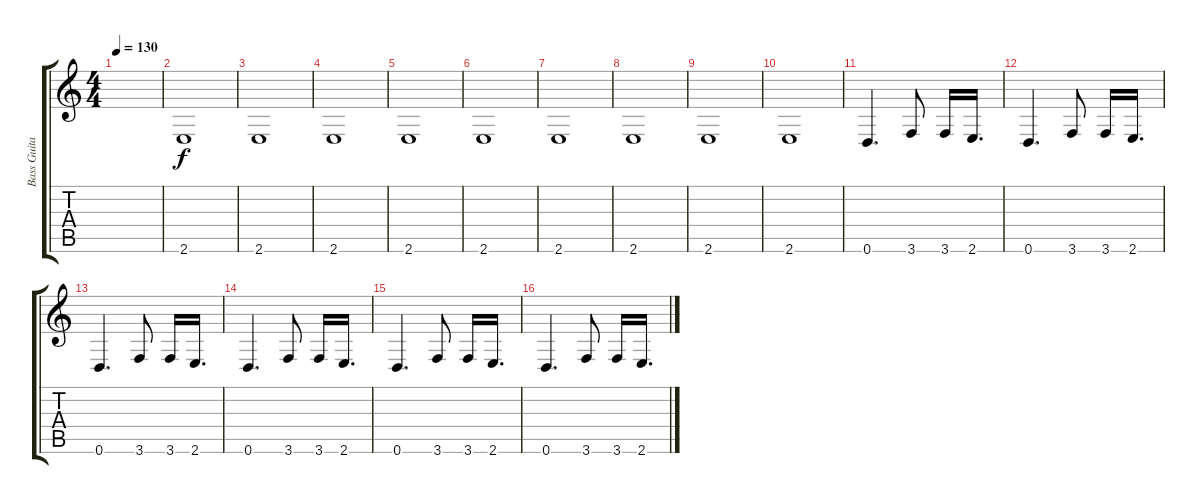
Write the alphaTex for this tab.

\track ("Bass Guitar (Drop D)" "Bass Guita") {instrument electricbasspick}
\staff {score tabs}
\tuning (E4 B3 G3 D3 A2 D2) {hide}
\ts (4 4)
\tempo 130
\clef g2
\ks c
|
2.6.1 |
2.6.1 |
2.6.1 |
2.6.1 |
2.6.1 |
2.6.1 |
2.6.1 |
2.6.1 |
2.6.1 |
0.6.4{d} 3.6.8 3.6.16 2.6.16{d} |
0.6.4{d} 3.6.8 3.6.16 2.6.16{d} |
0.6.4{d} 3.6.8 3.6.16 2.6.16{d} |
0.6.4{d} 3.6.8 3.6.16 2.6.16{d} |
0.6.4{d} 3.6.8 3.6.16 2.6.16{d} |
0.6.4{d} 3.6.8 3.6.16 2.6.16{d}
